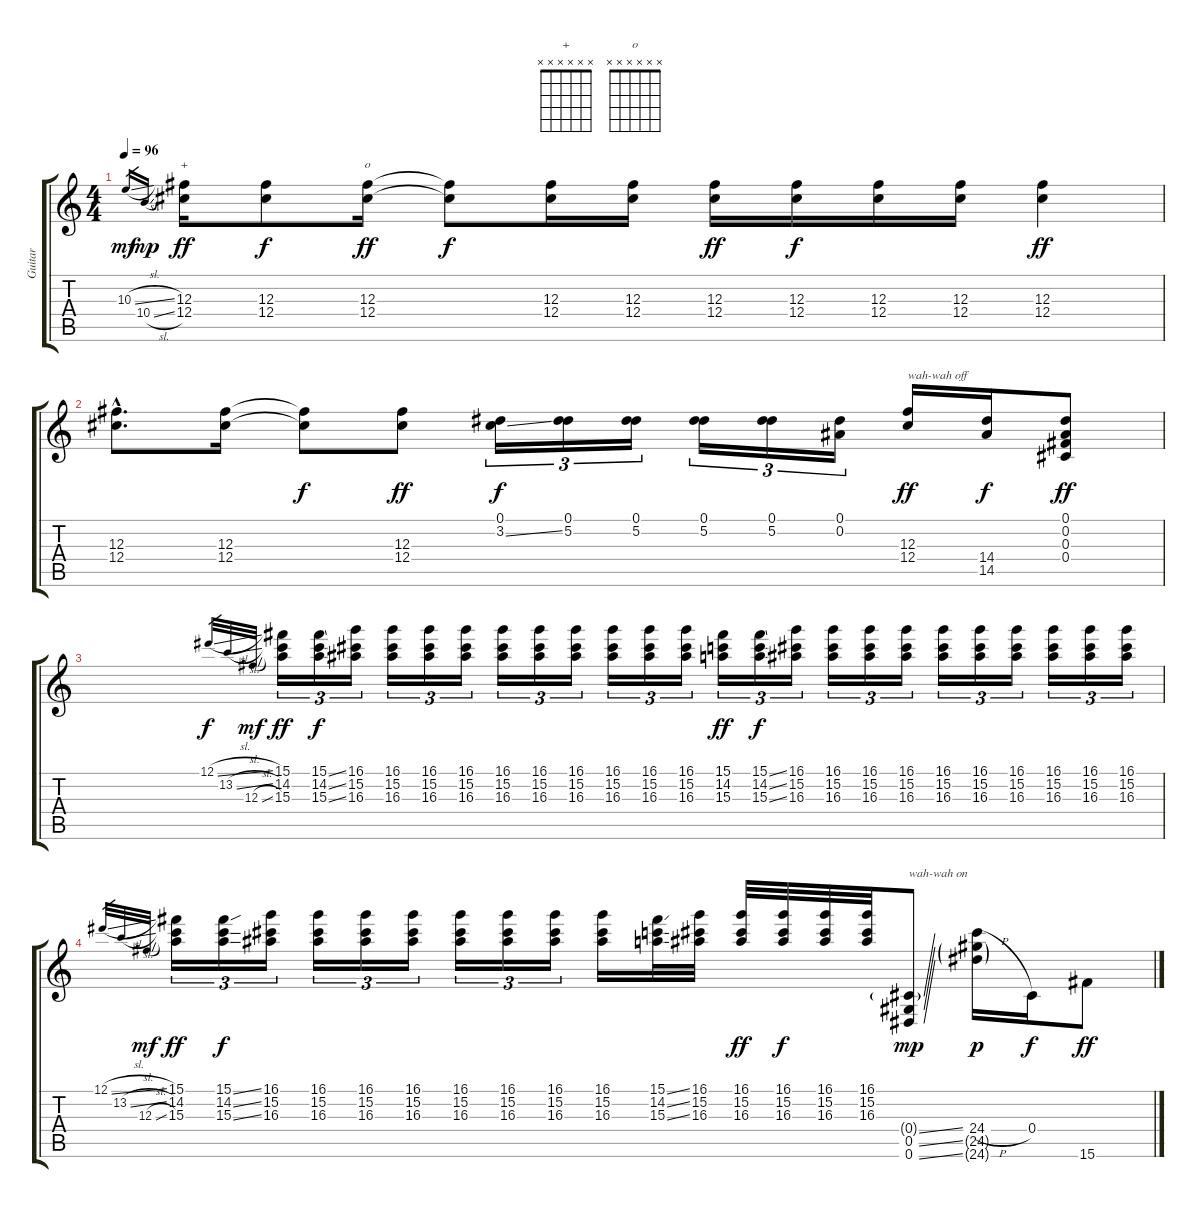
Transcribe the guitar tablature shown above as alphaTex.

\track ("Guitar" "Guitar") {instrument overdrivenguitar}
\staff {score tabs}
\tuning (Eb4 Bb3 Gb3 Db3 Ab2 Eb2) {hide}
\chord ("+" x x x x x x) {firstfret 0}
\chord ("o" x x x x x x) {firstfret 0}
\ts (4 4)
\tempo 96
\clef g2
\ks c
10.3{sl}.16{gr dy mf} 10.4{sl}.16{gr dy mp} (12.3 12.4).16{ch "+" dy ff} (12.3 12.4).8{dy f} (12.3 12.4).16{ch "o" dy ff} (12.3{t} 12.4{t}).8{dy f} (12.3 12.4).16 (12.3 12.4).16 (12.3 12.4).16{dy ff} (12.3 12.4).16{dy f} (12.3 12.4).16 (12.3 12.4).16 (12.3 12.4).4{dy ff} |
(12.3{hac} 12.4{hac}).8{d} (12.3 12.4).16 (12.3{t} 12.4{t}).8{dy f} (12.3 12.4).8{dy ff} (0.1 3.2{ss}).16{tu (3 2) dy f} (0.1 5.2).16{tu (3 2)} (0.1 5.2).16{tu (3 2)} (0.1 5.2).16{tu (3 2)} (0.1 5.2).16{tu (3 2)} (0.1 0.2).16{tu (3 2)} (12.3 12.4).16{txt "wah-wah off" dy ff} (14.4 14.5).16{dy f} (0.1 0.2 0.3 0.4).8{dy ff} |
12.1{sl}.32{gr dy f} 13.2{sl}.32{gr} 12.3{sl}.32{gr dy mf} (15.1 14.2 15.3).16{tu (3 2) dy ff} (15.1{ss} 14.2{ss} 15.3{ss}).16{tu (3 2) dy f} (16.1 15.2 16.3).16{tu (3 2)} (16.1 15.2 16.3).16{tu (3 2)} (16.1 15.2 16.3).16{tu (3 2)} (16.1 15.2 16.3).16{tu (3 2)} (16.1 15.2 16.3).16{tu (3 2)} (16.1 15.2 16.3).16{tu (3 2)} (16.1 15.2 16.3).16{tu (3 2)} (16.1 15.2 16.3).16{tu (3 2)} (16.1 15.2 16.3).16{tu (3 2)} (16.1 15.2 16.3).16{tu (3 2)} (15.1 14.2 15.3).16{tu (3 2) dy ff} (15.1{ss} 14.2{ss} 15.3{ss}).16{tu (3 2) dy f} (16.1 15.2 16.3).16{tu (3 2)} (16.1 15.2 16.3).16{tu (3 2)} (16.1 15.2 16.3).16{tu (3 2)} (16.1 15.2 16.3).16{tu (3 2)} (16.1 15.2 16.3).16{tu (3 2)} (16.1 15.2 16.3).16{tu (3 2)} (16.1 15.2 16.3).16{tu (3 2)} (16.1 15.2 16.3).16{tu (3 2)} (16.1 15.2 16.3).16{tu (3 2)} (16.1 15.2 16.3).16{tu (3 2)} |
12.1{sl}.32{gr} 13.2{sl}.32{gr} 12.3{sl}.32{gr dy mf} (15.1 14.2 15.3).16{tu (3 2) dy ff} (15.1{ss} 14.2{ss} 15.3{ss}).16{tu (3 2) dy f} (16.1 15.2 16.3).16{tu (3 2)} (16.1 15.2 16.3).16{tu (3 2)} (16.1 15.2 16.3).16{tu (3 2)} (16.1 15.2 16.3).16{tu (3 2)} (16.1 15.2 16.3).16{tu (3 2)} (16.1 15.2 16.3).16{tu (3 2)} (16.1 15.2 16.3).16{tu (3 2)} (16.1 15.2 16.3).16 (15.1{ss} 14.2{ss} 15.3{ss}).32 (16.1 15.2 16.3).32 (16.1 15.2 16.3).32{dy ff} (16.1 15.2 16.3).32{dy f} (16.1 15.2 16.3).32 (16.1 15.2 16.3).32 (0.4{ss g} 0.5{ss} 0.6{ss}).8{txt "wah-wah on" dy mp} (24.4{h} 24.5{g} 24.6{g}).16{dy p} 0.4.16{dy f} 15.6{ss}.8{dy ff}
